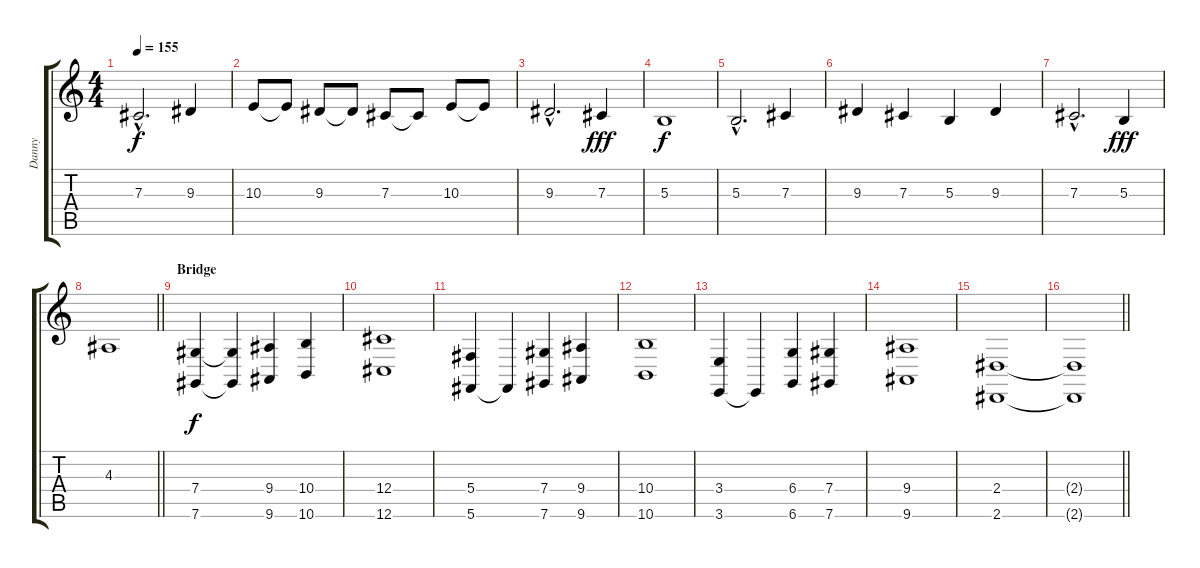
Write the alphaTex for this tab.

\track ("Danny" "Danny") {instrument lead1square}
\staff {score tabs}
\tuning (Eb4 Bb3 Gb3 Db3 Ab2 Db2) {hide}
\ts (4 4)
\tempo 155
\clef g2
\ks c
7.3{hac t}.2{d dy f} 9.3.4 |
10.3.8 10.3{t}.8 9.3.8 9.3{t}.8 7.3.8 7.3{t}.8 10.3.8 10.3{t}.8 |
9.3{hac}.2{d} 7.3.4{dy fff} |
5.3.1{dy f} |
5.3{hac}.2{d} 7.3.4 |
9.3.4 7.3.4 5.3.4 9.3.4 |
7.3{hac}.2{d} 5.3.4{dy fff} |
\barLineRight lightlight
4.3.1 |
\section ("" "Bridge")
(7.4 7.6).4{dy f} (7.4{t} 7.6{t}).4 (9.4 9.6).4 (10.4 10.6).4 |
(12.4 12.6).1 |
(5.4 5.6).4 5.6{t}.4 (7.4 7.6).4 (9.4 9.6).4 |
(10.4 10.6).1 |
(3.4 3.6).4 3.6{t}.4 (6.4 6.6).4 (7.4 7.6).4 |
(9.4 9.6).1 |
(2.4 2.6).1 |
\barLineRight lightlight
(2.4{t} 2.6{t}).1
